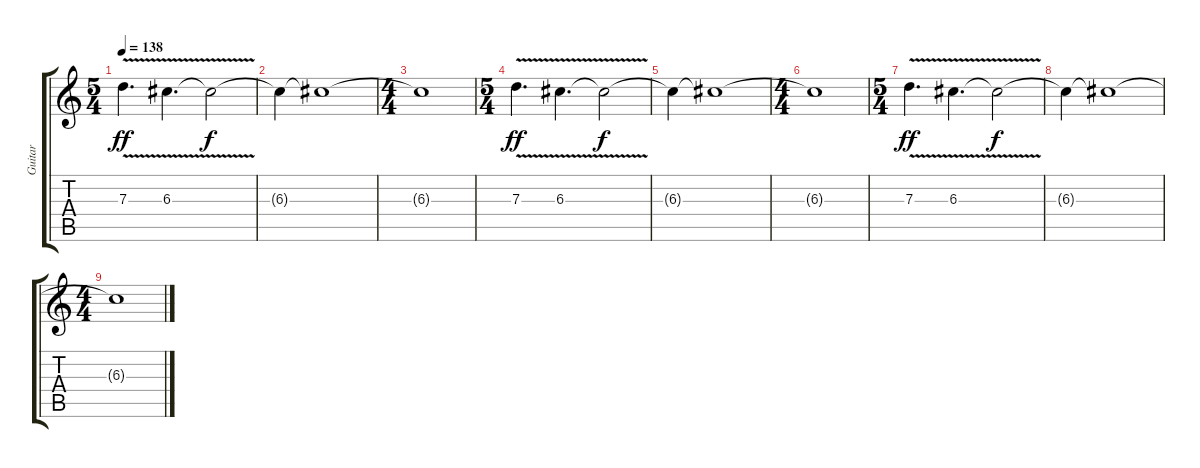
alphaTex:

\track ("Guitar" "Guitar") {instrument distortionguitar}
\staff {score tabs}
\tuning (E4 B3 G3 D3 A2 D2) {hide}
\ts (5 4)
\tempo 138
\clef g2
\ks c
7.3{v}.4{d dy ff} 6.3{v}.4{d volume 6} 6.3{t}.2{dy f} |
6.3{t}.4 6.3{t}.1 |
\ts (4 4)
6.3{t}.1 |
\ts (5 4)
7.3{v}.4{d dy ff} 6.3{v}.4{d} 6.3{t}.2{dy f} |
6.3{t}.4{volume 2} 6.3{t}.1 |
\ts (4 4)
6.3{t}.1 |
\ts (5 4)
7.3{v}.4{d dy ff} 6.3{v}.4{d} 6.3{t}.2{dy f} |
6.3{t}.4 6.3{t}.1{volume 0} |
\ts (4 4)
6.3{t}.1
